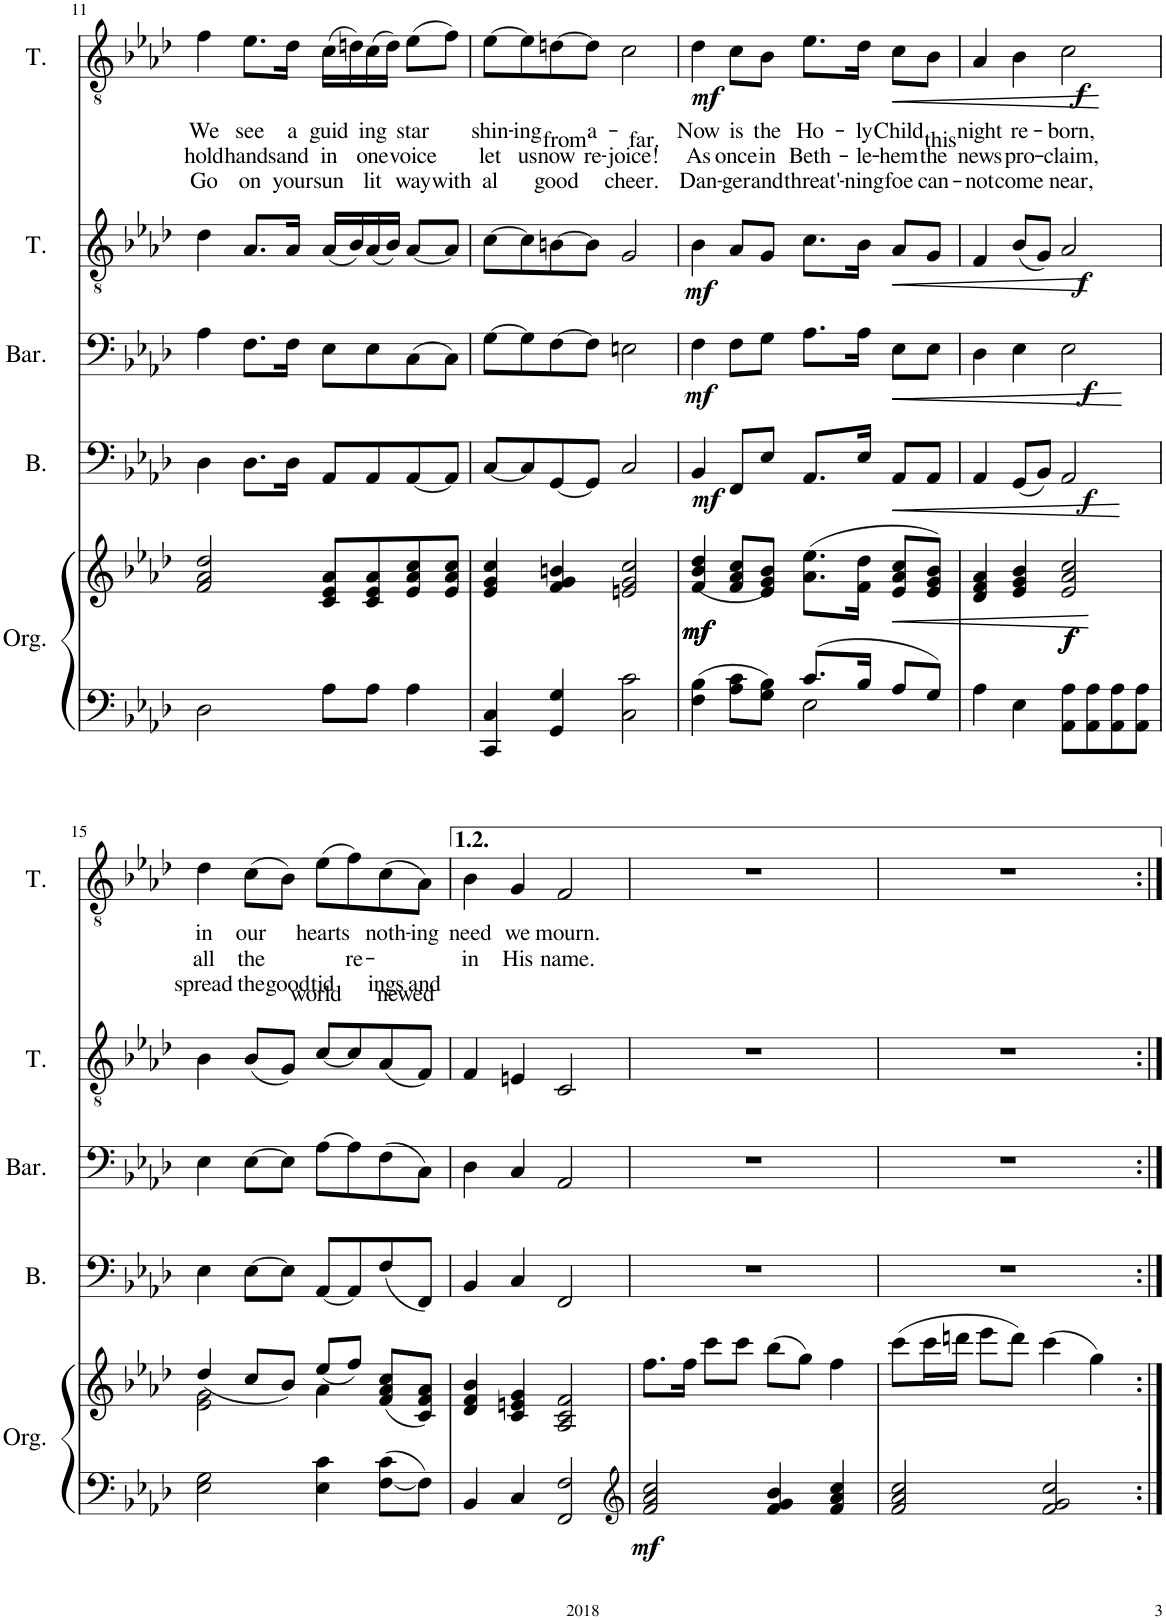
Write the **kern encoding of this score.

**kern	**kern	**dynam	**kern	**dynam	**kern	**dynam	**kern	**dynam	**kern	**text	**text	**text	**dynam
*part5	*part5	*part5	*part4	*part4	*part3	*part3	*part2	*part2	*part1	*part1	*part1	*part1	*part1
*staff6	*staff5	*staff5/6	*staff4	*staff4	*staff3	*staff3	*staff2	*staff2	*staff1	*staff1	*staff1	*staff1	*staff1
*I"Organ	*	*	*I"Bass	*	*I"Baritone	*	*I"Tenor II	*	*I"Tenor I	*	*	*	*
*I'Org.	*	*	*I'B.	*	*I'Bar.	*	*I'T.	*	*I'T.	*	*	*	*
!!LO:PB:g=z
*clefF4	*clefG2	*	*clefF4	*	*clefF4	*	*clefGv2	*	*clefGv2	*	*	*	*
*k[b-e-a-d-]	*k[b-e-a-d-]	*	*k[b-e-a-d-]	*	*k[b-e-a-d-]	*	*k[b-e-a-d-]	*	*k[b-e-a-d-]	*	*	*	*
*M4/4	*M4/4	*	*M4/4	*	*M4/4	*	*M4/4	*	*M4/4	*	*	*	*
=11	=11	=11	=11	=11	=11	=11	=11	=11	=11	=11	=11	=11	=11
!	!	!	!	!	!	!	!	!	!	!LO:LY:b	!LO:LY:b	!LO:LY:b	!
2D-\	2f/ 2a-/ 2dd-/	.	4D-\	.	4A-\	.	4d-\	.	4f\	We	hold	Go	.
!	!	!	!	!	!	!	!	!	!	!LO:LY:b	!LO:LY:b	!LO:LY:b	!
.	.	.	8.D-\L	.	8.F\L	.	8.A-/L	.	8.e-\L	see	hands	on	.
!	!	!	!	!	!	!	!	!	!	!LO:LY:b	!LO:LY:b	!LO:LY:b	!
.	.	.	16D-\Jk	.	16F\Jk	.	16A-/Jk	.	16d-\Jk	a	and	your	.
!	!	!	!	!	!	!	!	!	!	!LO:LY:b	!LO:LY:b	!LO:LY:b	!
8A-\L	8c/ 8e-/ 8a-/L	.	8AA-/L	.	8E-\L	.	(16A-/LL	.	(16c\LL	guid	in	sun	.
.	.	.	.	.	.	.	16B-/)	.	16dn\)	.	.	.	.
!	!	!	!	!	!	!	!	!	!	!LO:LY:b	!LO:LY:b	!LO:LY:b	!
8A-\J	8c/ 8e-/ 8a-/	.	8AA-/	.	8E-\	.	(16A-/	.	(16c\	ing	one	lit	.
.	.	.	.	.	.	.	16B-/JJ)	.	16d\JJ)	.	.	.	.
!	!	!	!	!	!	!	!	!	!	!LO:LY:b	!LO:LY:b	!LO:LY:b	!
4A-\	8e-/ 8a-/ 8cc/	.	[8AA-/	.	(8C\	.	[8A-/L	.	(8e-\L	star	voice	way	.
!	!	!	!	!	!	!	!	!	!	!	!	!LO:LY:b	!
.	8e-/ 8a-/ 8cc/J	.	8AA-/J]	.	8C\J)	.	8A-/J]	.	8f\J)	.	.	with	.
=12	=12	=12	=12	=12	=12	=12	=12	=12	=12	=12	=12	=12	=12
!	!	!	!	!	!	!	!	!	!	!LO:LY:b	!LO:LY:b	!LO:LY:b	!
4CC/ 4C/	4e-/ 4g/ 4cc/	.	[8C/L	.	[8G\L	.	[8c\L	.	[8e-\L	shin-	let	al	.
!	!	!	!	!	!	!	!	!	!	!LO:LY:b	!LO:LY:b	!	!
.	.	.	8C/]	.	8G\]	.	8c\]	.	8e-\]	-ing	us	.	.
!	!	!	!	!	!	!	!	!	!	!LO:LY:b	!LO:LY:b	!LO:LY:b	!
4GG/ 4G/	4f/ 4g/ 4bn/	.	[8GG/	.	[8F\	.	[8Bn\	.	[8dn\	from	now	good	.
!	!	!	!	!	!	!	!	!	!	!LO:LY:b	!LO:LY:b	!	!
.	.	.	8GG/J]	.	8F\J]	.	8B\J]	.	8d\J]	a-	re-	.	.
!	!	!	!	!	!	!	!	!	!	!LO:LY:b	!LO:LY:b	!LO:LY:b	!
2C\ 2c\	2en/ 2g/ 2cc/	.	2C/	.	2En\	.	2G/	.	2c\	-far.	-joice!	cheer.	.
=13	=13	=13	=13	=13	=13	=13	=13	=13	=13	=13	=13	=13	=13
*^	*	*	*	*	*	*	*	*	*	*	*	*	*
!	!	!	!LO:DY:b	!	!	!	!	!	!	!	!LO:LY:b	!LO:LY:b	!LO:LY:b	!
!	!	!	!LO:DY:n=1:b	!	!	!	!	!	!	!	!	!	!	!
!	!	!	!LO:DY:n=2:b	!	!LO:DY:b	!	!LO:DY:b	!	!LO:DY:b	!	!	!	!	!LO:DY:b
4F\ 4B-\	2ryy	(4f/ 4b-/ 4dd-/	mf mf mf	4BB-/	mf	4F\	mf	4B-\	mf	4d-\	Now	As	Dan-	mf
!	!	!	!	!	!	!	!	!	!	!	!LO:LY:b	!LO:LY:b	!LO:LY:b	!
8A-\ 8c\L	.	8f/ 8a-/ 8cc/L	.	8FF/L	.	8F\L	.	8A-/L	.	8c\L	is	once	-ger	.
!	!	!	!	!	!	!	!	!	!	!	!LO:LY:b	!LO:LY:b	!LO:LY:b	!
8G\ 8B-\J	.	8e-/ 8g/ 8b-/J)	.	8E-/J	.	8G\J	.	8G/J	.	8B-\J	the	in	and	.
!	!	!	!	!	!	!	!	!	!	!	!LO:LY:b	!LO:LY:b	!LO:LY:b	!
8.c/L	2E-\	(8.a-\ 8.ee-\L	.	8.AA-/L	.	8.A-\L	.	8.c\L	.	8.e-\L	Ho-	Beth-	threat'-	.
!	!	!	!	!	!	!	!	!	!	!	!LO:LY:b	!LO:LY:b	!LO:LY:b	!
16B-/Jk	.	16f\ 16dd-\Jk	.	16E-/Jk	.	16A-\Jk	.	16B-\Jk	.	16d-\Jk	-ly	-le-	-ning	.
!	!	!	!LO:HP:b	!	!LO:HP:b	!	!LO:HP:b	!	!LO:HP:b	!	!LO:LY:b	!LO:LY:b	!LO:LY:b	!LO:HP:b
8A-/L	.	8e-/ 8a-/ 8cc/L	<	8AA-/L	<	8E-\L	<	8A-/L	<	8c\L	Child	-hem	foe	<
!	!	!	!	!	!	!	!	!	!	!	!LO:LY:b	!LO:LY:b	!LO:LY:b	!
8G/J	.	8e-/ 8g/ 8b-/J)	[	8AA-/J	[	8E-\J	[	8G/J	[	8B-\J	this	the	can-	[
*v	*v	*	*	*	*	*	*	*	*	*	*	*	*	*
=14	=14	=14	=14	=14	=14	=14	=14	=14	=14	=14	=14	=14	=14
!	!	!	!	!	!	!	!	!	!	!LO:LY:b	!LO:LY:b	!LO:LY:b	!
4A-\	4d-/ 4f/ 4a-/	.	4AA-/	.	4D-\	.	4F/	.	4A-/	night	news	-not	.
!	!	!	!	!	!	!	!	!	!	!LO:LY:b	!LO:LY:b	!LO:LY:b	!
4E-\	4e-/ 4g/ 4b-/	.	(8GG/L	.	4E-\	.	(8B-/L	.	4B-\	re-	pro-	come	.
.	.	.	8BB-/J)	.	.	.	8G/J)	.	.	.	.	.	.
!	!	!LO:DY:b	!	!	!	!	!	!	!	!LO:LY:b	!LO:LY:b	!LO:LY:b	!
!	!	!LO:DY:n=1:b	!	!	!	!	!	!	!	!	!	!	!
!	!	!LO:DY:n=2:b	!	!LO:DY:b	!	!LO:DY:b	!	!LO:DY:b	!	!	!	!	!LO:DY:b
8AA-\ 8A-\L	2e-/ 2a-/ 2cc/	f f f	2AA-/	f	2E-\	f	2A-/	f	2c\	-born,	-claim,	near,	f
8AA-\ 8A-\	.	.	.	.	.	.	.	.	.	.	.	.	.
8AA-\ 8A-\	.	.	.	.	.	.	.	.	.	.	.	.	.
8AA-\ 8A-\J	.	.	.	.	.	.	.	.	.	.	.	.	.
!!LO:LB:g=z
=15	=15	=15	=15	=15	=15	=15	=15	=15	=15	=15	=15	=15	=15
*	*^	*	*	*	*	*	*	*	*	*	*	*	*
!	!	!	!	!	!	!	!	!	!	!	!LO:LY:b	!LO:LY:b	!LO:LY:b	!
2E-\ 2G\	2e-\ 2g\	(4dd-/	.	4E-\	.	4E-\	.	4B-\	.	4d-\	in	all	spread	.
!	!	!	!	!	!	!	!	!	!	!	!LO:LY:b	!LO:LY:b	!LO:LY:b	!
.	.	8cc/L	.	[8E-\L	.	[8E-\L	.	(8B-/L	.	(8c\L	our	the	the	.
!	!	!	!	!	!	!	!	!	!	!	!	!	!LO:LY:b	!
.	.	8b-/J)	.	8E-\J]	.	8E-\J]	.	8G/J)	.	8B-\J)	.	.	good	.
!	!	!	!	!	!	!	!	!	!	!	!LO:LY:b	!LO:LY:b	!LO:LY:b	!
4E-\ 4c\	4a-\	(8ee-/L	.	[8AA-/L	.	[8A-\L	.	[8c/L	.	(8e-\L	hearts	world	tid	.
!	!	!	!	!	!	!	!	!	!	!	!	!LO:LY:b	!	!
.	.	8ff/J)	.	8AA-/]	.	8A-\]	.	8c/]	.	8f\)	.	re-	.	.
!	!	!	!	!	!	!	!	!	!	!	!LO:LY:b	!LO:LY:b	!LO:LY:b	!
[8F\ 8c\L	(8f/ 8a-/ 8cc/L	4ryy	.	(8F/	.	(8F\	.	(8A-/	.	(8c\	noth-	-newed	ings	.
!	!	!	!	!	!	!	!	!	!	!	!LO:LY:b	!	!LO:LY:b	!
8F\J]	8c/ 8f/ 8a-/J)	.	.	8FF/J)	.	8C\J)	.	8F/J)	.	8A-\J)	-ing	.	and	.
*	*v	*v	*	*	*	*	*	*	*	*	*	*	*	*
=16	=16	=16	=16	=16	=16	=16	=16	=16	=16	=16	=16	=16	=16
!	!	!	!	!	!	!	!	!	!	!LO:LY:b	!LO:LY:b	!	!
4BB-/	4d-/ 4f/ 4b-/	.	4BB-/	.	4D-\	.	4F/	.	4B-\	need	in	.	.
!	!	!	!	!	!	!	!	!	!	!LO:LY:b	!LO:LY:b	!	!
4C/	4c/ 4en/ 4g/	.	4C/	.	4C/	.	4En/	.	4G/	we	His	.	.
!	!	!	!	!	!	!	!	!	!	!LO:LY:b	!LO:LY:b	!	!
2FF/ 2F/	2A-/ 2c/ 2f/	.	2FF/	.	2AA-/	.	2C/	.	2F/	mourn.	name.	.	.
=17	=17	=17	=17	=17	=17	=17	=17	=17	=17	=17	=17	=17	=17
*clefG2	*	*	*	*	*	*	*	*	*	*	*	*	*
!	!	!LO:DY:b=2	!	!	!	!	!	!	!	!	!	!	!
2f/ 2a-/ 2cc/	8.ff\L	mf	1r	.	1r	.	1r	.	1r	.	.	.	.
.	16ff\Jk	.	.	.	.	.	.	.	.	.	.	.	.
.	8ccc\L	.	.	.	.	.	.	.	.	.	.	.	.
.	8ccc\J	.	.	.	.	.	.	.	.	.	.	.	.
4f/ 4g/ 4b-/	(8bb-\L	.	.	.	.	.	.	.	.	.	.	.	.
.	8gg\J)	.	.	.	.	.	.	.	.	.	.	.	.
4f/ 4a-/ 4cc/	4ff\	.	.	.	.	.	.	.	.	.	.	.	.
=18	=18	=18	=18	=18	=18	=18	=18	=18	=18	=18	=18	=18	=18
2f/ 2a-/ 2cc/	(8ccc\L	.	1r	.	1r	.	1r	.	1r	.	.	.	.
.	16ccc\L	.	.	.	.	.	.	.	.	.	.	.	.
.	16dddn\JJ	.	.	.	.	.	.	.	.	.	.	.	.
.	8eee-\L	.	.	.	.	.	.	.	.	.	.	.	.
.	8ddd\J)	.	.	.	.	.	.	.	.	.	.	.	.
2f/ 2g/ 2cc/	(4ccc\	.	.	.	.	.	.	.	.	.	.	.	.
.	4gg\)	.	.	.	.	.	.	.	.	.	.	.	.
=:|!	=:|!	=:|!	=:|!	=:|!	=:|!	=:|!	=:|!	=:|!	=:|!	=:|!	=:|!	=:|!	=:|!
*-	*-	*-	*-	*-	*-	*-	*-	*-	*-	*-	*-	*-	*-
